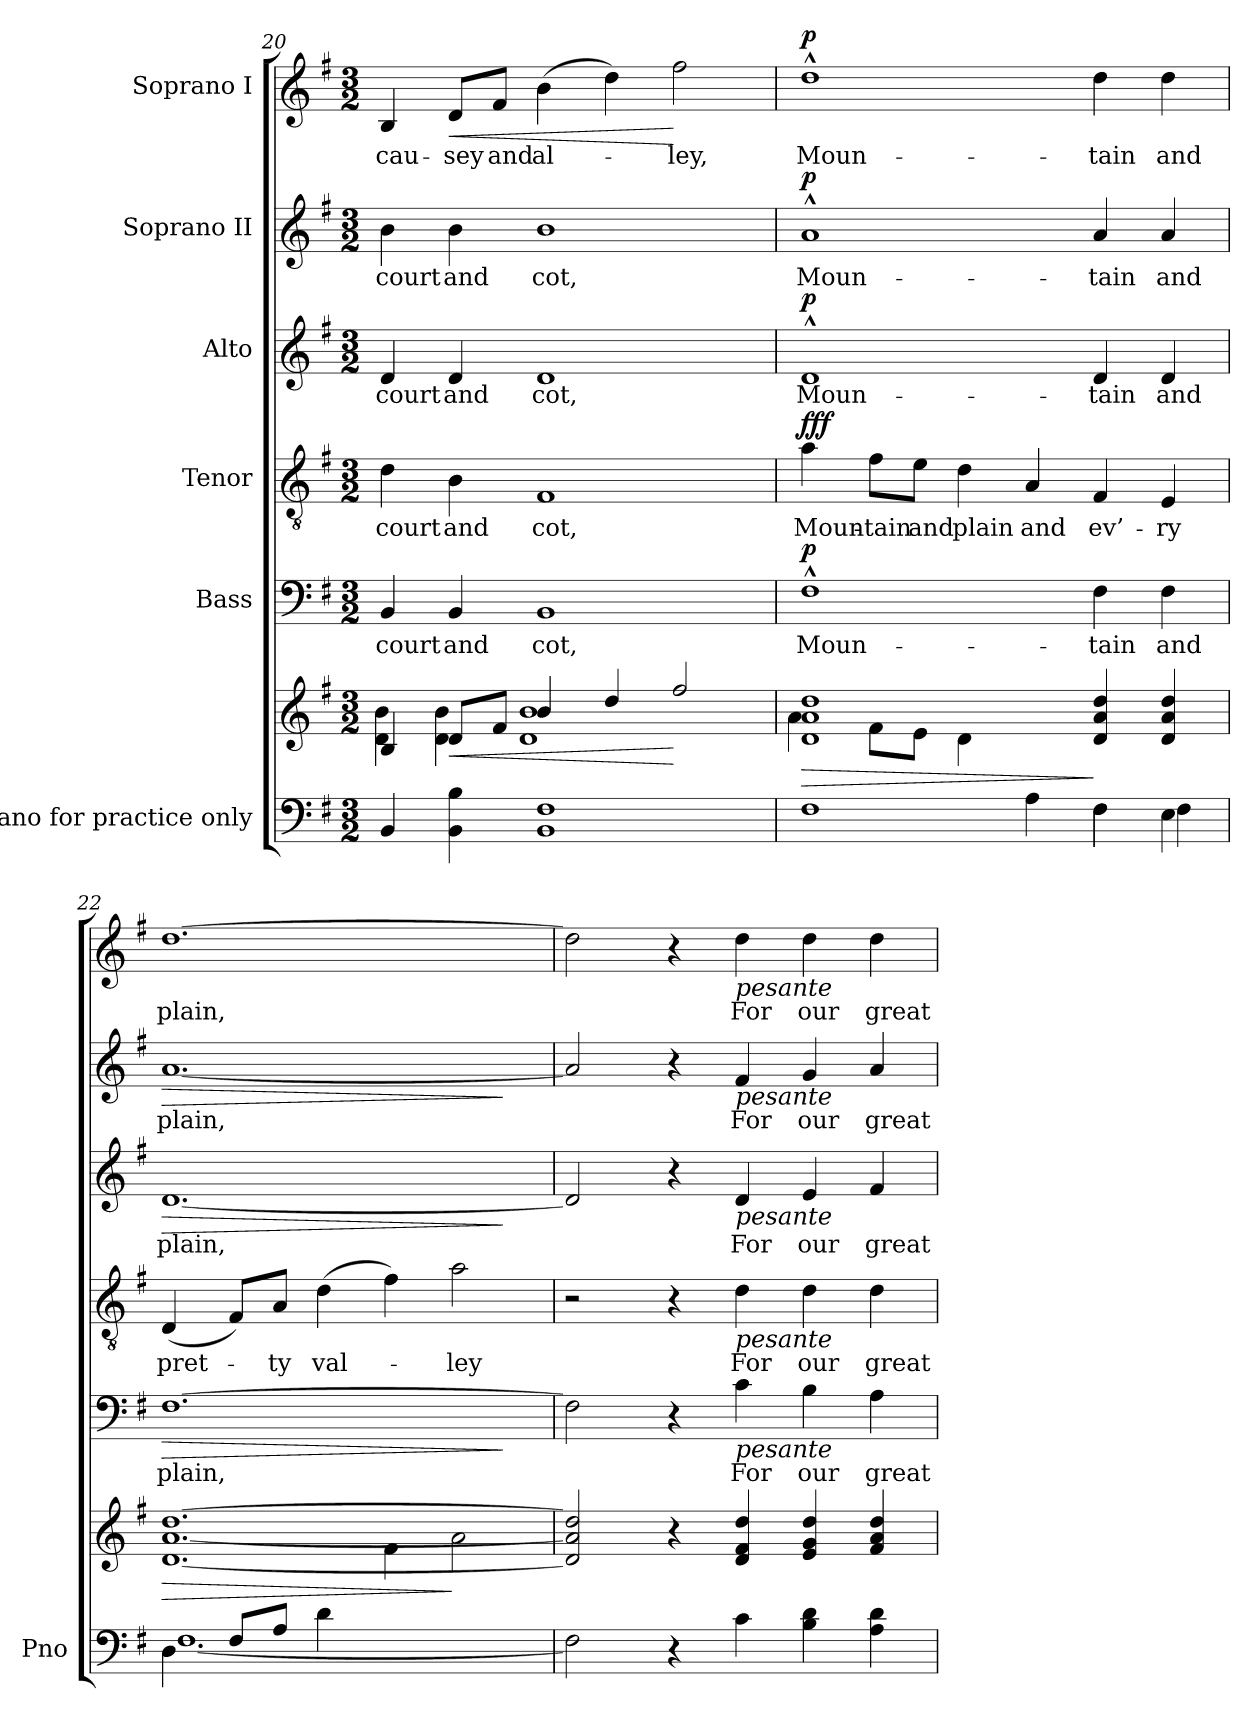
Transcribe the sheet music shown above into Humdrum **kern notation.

**kern	**kern	**dynam	**kern	**text	**dynam	**kern	**text	**dynam	**kern	**text	**dynam	**kern	**text	**dynam	**kern	**text	**dynam
*part6	*part6	*part6	*part5	*part5	*part5	*part4	*part4	*part4	*part3	*part3	*part3	*part2	*part2	*part2	*part1	*part1	*part1
*staff7	*staff6	*staff6/7	*staff5	*staff5	*staff5	*staff4	*staff4	*staff4	*staff3	*staff3	*staff3	*staff2	*staff2	*staff2	*staff1	*staff1	*staff1
*I"Piano for practice only	*	*	*I"Bass	*	*	*I"Tenor	*	*	*I"Alto	*	*	*I"Soprano II	*	*	*I"Soprano I	*	*
*I'Pno	*	*	*	*	*	*	*	*	*	*	*	*	*	*	*	*	*
!!LO:PB:g=z
*clefF4	*clefG2	*	*clefF4	*	*	*clefGv2	*	*	*clefG2	*	*	*clefG2	*	*	*clefG2	*	*
*k[f#]	*k[f#]	*	*k[f#]	*	*	*k[f#]	*	*	*k[f#]	*	*	*k[f#]	*	*	*k[f#]	*	*
*M3/2	*M3/2	*	*M3/2	*	*	*M3/2	*	*	*M3/2	*	*	*M3/2	*	*	*M3/2	*	*
=20	=20	=20	=20	=20	=20	=20	=20	=20	=20	=20	=20	=20	=20	=20	=20	=20	=20
*	*^	*	*	*	*	*	*	*	*	*	*	*	*	*	*	*	*
!	!	!	!	!	!LO:LY:b	!	!	!LO:LY:b	!	!	!LO:LY:b	!	!	!LO:LY:b	!	!	!LO:LY:b	!
4BB/	4B/	4d\ 4b\	.	4BB/	court	.	4d\	court	.	4d/	court	.	4b\	court	.	4B/	cau-	.
!	!	!	!LO:HP:b	!	!LO:LY:b	!	!	!LO:LY:b	!	!	!LO:LY:b	!	!	!LO:LY:b	!	!	!LO:LY:b	!LO:HP:b
4BB\ 4B\	8d/L	4d\ 4b\	<	4BB/	and	.	4B\	and	.	4d/	and	.	4b\	and	.	8d/L	-sey	<
!	!	!	!	!	!	!	!	!	!	!	!	!	!	!	!	!	!LO:LY:b	!
.	8f#/J	.	.	.	.	.	.	.	.	.	.	.	.	.	.	8f#/J	and	.
!	!	!	!	!	!LO:LY:b	!	!	!LO:LY:b	!	!	!LO:LY:b	!	!	!LO:LY:b	!	!	!LO:LY:b	!
1BB 1F#	4b/	1d 1b	.	1BB	cot,	.	1F#	cot,	.	1d	cot,	.	1b	cot,	.	(4b\	al-	.
.	4dd/	.	.	.	.	.	.	.	.	.	.	.	.	.	.	4dd\)	.	.
!	!	!	!	!	!	!	!	!	!	!	!	!	!	!	!	!	!LO:LY:b	!
.	2ff#/	.	[	.	.	.	.	.	.	.	.	.	.	.	.	2ff#\	-ley,	[
=21	=21	=21	=21	=21	=21	=21	=21	=21	=21	=21	=21	=21	=21	=21	=21	=21	=21	=21
*^	*	*	*	*	*	*	*	*	*	*	*	*	*	*	*	*	*	*
!	!	!	!	!LO:HP:b	!	!LO:LY:b	!LO:DY:a	!	!LO:LY:b	!LO:DY:a	!	!LO:LY:b	!LO:DY:a	!	!LO:LY:b	!LO:DY:a	!	!LO:LY:b	!LO:DY:a
2.ryy	1F#	1d 1a 1dd	4a\	>	1F#^^	Moun-	p	4a\	Moun-	fff	1d^^	Moun-	p	1a^^	Moun-	p	1dd^^	Moun-	p
!	!	!	!	!	!	!	!	!	!LO:LY:b	!	!	!	!	!	!	!	!	!	!
.	.	.	8f#\L	.	.	.	.	8f#\L	-tain	.	.	.	.	.	.	.	.	.	.
!	!	!	!	!	!	!	!	!	!LO:LY:b	!	!	!	!	!	!	!	!	!	!
.	.	.	8e\J	.	.	.	.	8e\J	and	.	.	.	.	.	.	.	.	.	.
!	!	!	!	!	!	!	!	!	!LO:LY:b	!	!	!	!	!	!	!	!	!	!
.	.	.	4d\	.	.	.	.	4d\	plain	.	.	.	.	.	.	.	.	.	.
!	!	!	!	!	!	!	!	!	!LO:LY:b	!	!	!	!	!	!	!	!	!	!
4A\	.	.	2.ryy	.	.	.	.	4A/	and	.	.	.	.	.	.	.	.	.	.
!	!	!	!	!	!	!LO:LY:b	!	!	!LO:LY:b	!	!	!LO:LY:b	!	!	!LO:LY:b	!	!	!LO:LY:b	!
4F#\	4F#\	4d/ 4a/ 4dd/	.	]	4F#\	-tain	.	4F#/	ev’-	.	4d/	-tain	.	4a/	-tain	.	4dd\	-tain	.
!	!	!	!	!	!	!LO:LY:b	!	!	!LO:LY:b	!	!	!LO:LY:b	!	!	!LO:LY:b	!	!	!LO:LY:b	!
4E\	4F#\	4d/ 4a/ 4dd/	.	.	4F#\	and	.	4E/	-ry	.	4d/	and	.	4a/	and	.	4dd\	and	.
=22	=22	=22	=22	=22	=22	=22	=22	=22	=22	=22	=22	=22	=22	=22	=22	=22	=22	=22	=22
!	!	!	!	!LO:HP:b	!	!LO:LY:b	!LO:HP:b	!	!LO:LY:b	!	!	!LO:LY:b	!LO:HP:b	!	!LO:LY:b	!LO:HP:b	!	!LO:LY:b	!
4D\	[<1.F#	[<1.d [1.a [1.dd	2.ryy	>	[1.F#	plain,	>	(4D/	pret-	.	[1.d	plain,	>	[1.a	plain,	>	[1.dd	plain,	.
8F#/L	.	.	.	.	.	.	.	8F#/L)	.	.	.	.	.	.	.	.	.	.	.
!	!	!	!	!	!	!	!	!	!LO:LY:b	!	!	!	!	!	!	!	!	!	!
8A/J	.	.	.	.	.	.	.	8A/J	-ty	.	.	.	.	.	.	.	.	.	.
!	!	!	!	!	!	!	!	!	!LO:LY:b	!	!	!	!	!	!	!	!	!	!
4d\	.	.	.	.	.	.	.	(4d\	val-	.	.	.	.	.	.	.	.	.	.
2.ryy	.	.	4f#\	.	.	.	.	4f#\)	.	.	.	.	.	.	.	.	.	.	.
!	!	!	!	!	!	!	!	!	!LO:LY:b	!	!	!	!	!	!	!	!	!	!
.	.	.	2a\	]	.	.	.	2a\	-ley	.	.	.	.	.	.	.	.	.	.
*v	*v	*	*	*	*	*	*	*	*	*	*	*	*	*	*	*	*	*	*
*	*v	*v	*	*	*	*	*	*	*	*	*	*	*	*	*	*	*	*
.	.	.	.	.	]	.	.	.	.	.	]	.	.	]	.	.	.
!!LO:LB:g=z
=23	=23	=23	=23	=23	=23	=23	=23	=23	=23	=23	=23	=23	=23	=23	=23	=23	=23
2F#\]	2d/] 2a/] 2dd/]	.	2F#\]	.	.	2r	.	.	2d/]	.	.	2a/]	.	.	2dd\]	.	.
4r	4r	.	4r	.	.	4r	.	.	4r	.	.	4r	.	.	4r	.	.
!	!	!	!	!	!	!	!	!	!	!	!	!	!	!	!LO:TX:b:i:t=pesante	!	!
!	!	!	!	!	!	!	!	!	!	!	!	!LO:TX:b:i:t=pesante	!	!	!	!	!
!	!	!	!	!	!	!	!	!	!LO:TX:b:i:t=pesante	!	!	!	!	!	!	!	!
!	!	!	!	!	!	!LO:TX:b:i:t=pesante	!	!	!	!	!	!	!	!	!	!	!
!	!	!	!LO:TX:b:i:t=pesante	!	!	!	!	!	!	!	!	!	!	!	!	!	!
!	!	!LO:DY:b	!	!LO:LY:b	!	!	!LO:LY:b	!	!	!LO:LY:b	!	!	!LO:LY:b	!	!	!LO:LY:b	!
!	!	!LO:DY:n=1:b	!	!	!	!	!	!	!	!	!	!	!	!	!	!	!
4c\	4d/ 4f#/ 4dd/	ff other-dynamics	4c\	For	.	4d\	For	.	4d/	For	.	4f#/	For	.	4dd\	For	.
!	!	!	!	!LO:LY:b	!	!	!LO:LY:b	!	!	!LO:LY:b	!	!	!LO:LY:b	!	!	!LO:LY:b	!
4B\ 4d\	4e/ 4g/ 4dd/	.	4B\	our	.	4d\	our	.	4e/	our	.	4g/	our	.	4dd\	our	.
!	!	!	!	!LO:LY:b	!	!	!LO:LY:b	!	!	!LO:LY:b	!	!	!LO:LY:b	!	!	!LO:LY:b	!
4A\ 4d\	4f#/ 4a/ 4dd/	.	4A\	great	.	4d\	great	.	4f#/	great	.	4a/	great	.	4dd\	great	.
=	=	=	=	=	=	=	=	=	=	=	=	=	=	=	=	=	=
*-	*-	*-	*-	*-	*-	*-	*-	*-	*-	*-	*-	*-	*-	*-	*-	*-	*-
